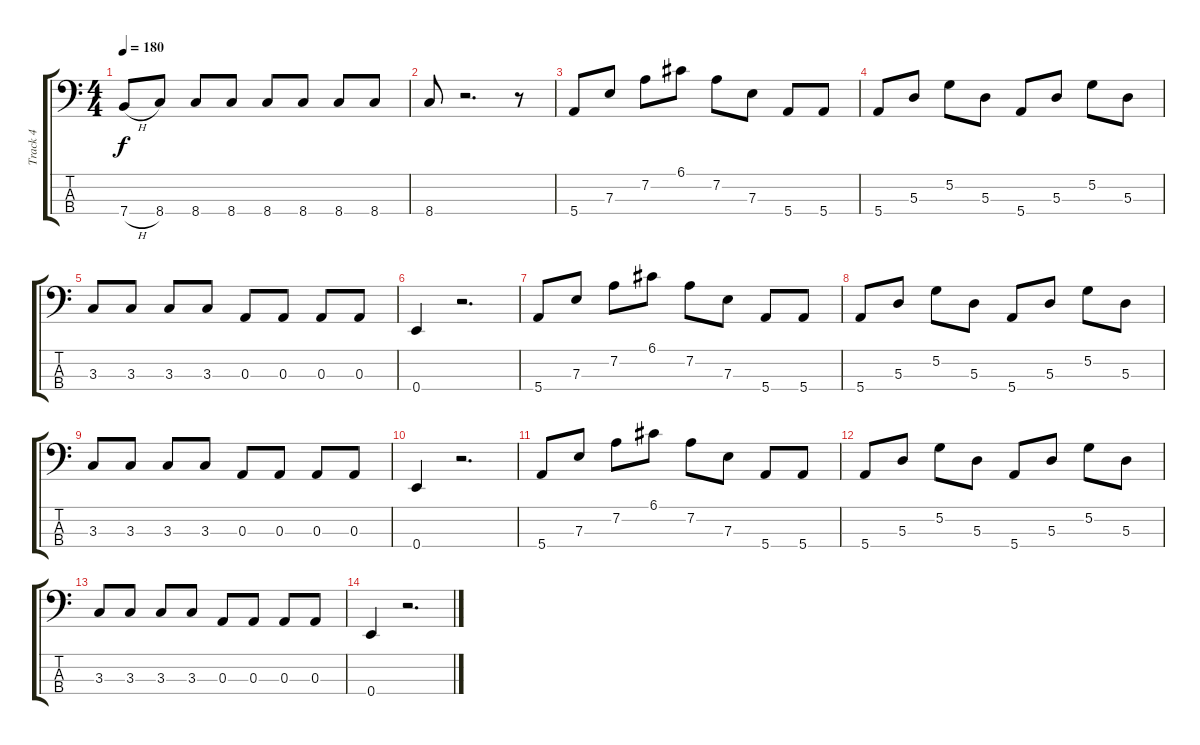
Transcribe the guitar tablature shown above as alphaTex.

\track ("Track 4" "Track 4") {instrument electricbassfinger}
\staff {score tabs}
\tuning (G2 D2 A1 E1) {hide}
\ts (4 4)
\tempo 180
\clef f4
\ks c
7.4{h}.8{dy f} 8.4.8 8.4.8 8.4.8 8.4.8 8.4.8 8.4.8 8.4.8 |
8.4.8 r.2{d} r.8 |
5.4.8 7.3.8 7.2.8 6.1.8 7.2.8 7.3.8 5.4.8 5.4.8 |
5.4.8 5.3.8 5.2.8 5.3.8 5.4.8 5.3.8 5.2.8 5.3.8 |
3.3.8 3.3.8 3.3.8 3.3.8 0.3.8 0.3.8 0.3.8 0.3.8 |
0.4.4 r.2{d} |
5.4.8 7.3.8 7.2.8 6.1.8 7.2.8 7.3.8 5.4.8 5.4.8 |
5.4.8 5.3.8 5.2.8 5.3.8 5.4.8 5.3.8 5.2.8 5.3.8 |
3.3.8 3.3.8 3.3.8 3.3.8 0.3.8 0.3.8 0.3.8 0.3.8 |
0.4.4 r.2{d} |
5.4.8 7.3.8 7.2.8 6.1.8 7.2.8 7.3.8 5.4.8 5.4.8 |
5.4.8 5.3.8 5.2.8 5.3.8 5.4.8 5.3.8 5.2.8 5.3.8 |
3.3.8 3.3.8 3.3.8 3.3.8 0.3.8 0.3.8 0.3.8 0.3.8 |
0.4.4 r.2{d}
